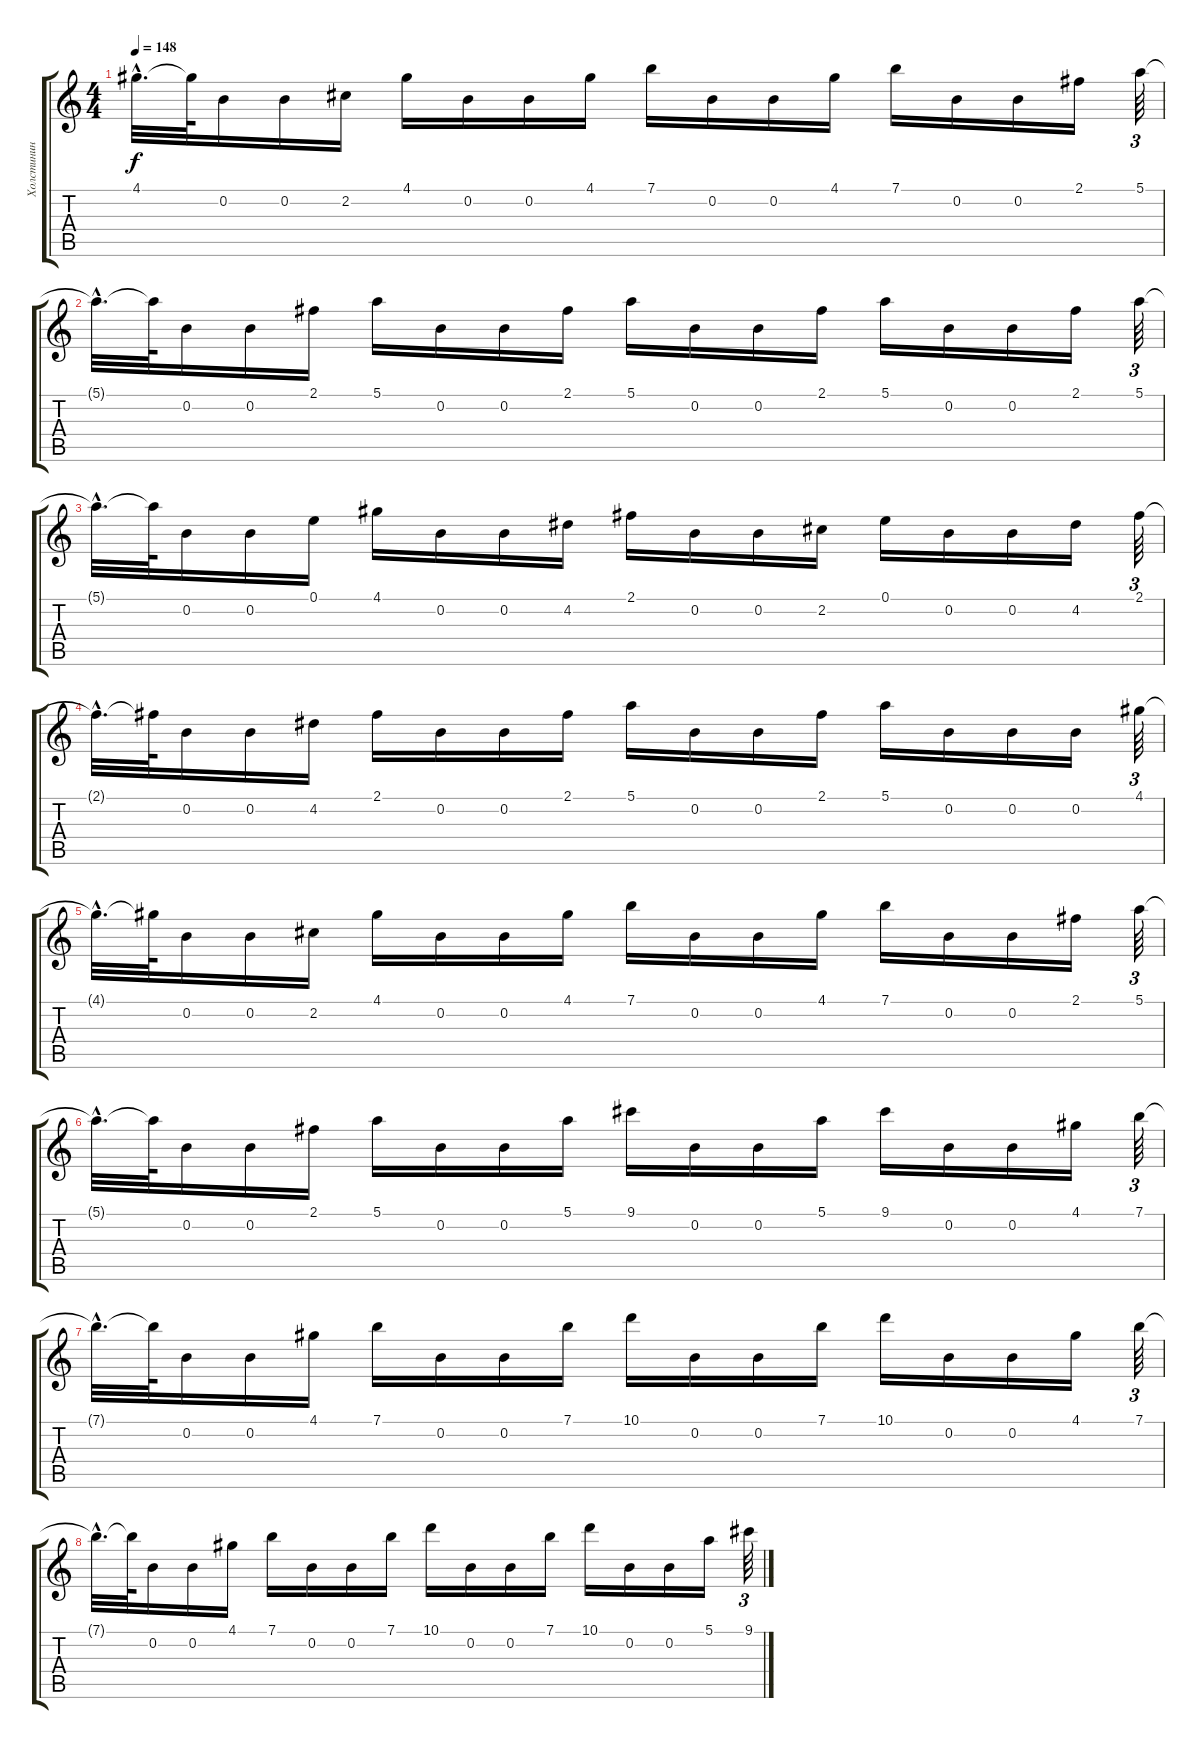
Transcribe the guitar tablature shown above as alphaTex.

\track ("Холстинин" "Холстинин") {instrument distortionguitar}
\staff {score tabs}
\tuning (E4 B3 G3 D3 A2 E2) {hide}
\ts (4 4)
\tempo 148
\clef g2
\ks c
4.1{hac t}.32{d dy f} 4.1{t}.64 0.2.16 0.2.16 2.2.16 4.1.16 0.2.16 0.2.16 4.1.16 7.1.16 0.2.16 0.2.16 4.1.16 7.1.16 0.2.16 0.2.16 2.1.16 5.1.64{tu (3 2)} |
5.1{hac t}.32{d} 5.1{t}.64 0.2.16 0.2.16 2.1.16 5.1.16 0.2.16 0.2.16 2.1.16 5.1.16 0.2.16 0.2.16 2.1.16 5.1.16 0.2.16 0.2.16 2.1.16 5.1.64{tu (3 2)} |
5.1{hac t}.32{d} 5.1{t}.64 0.2.16 0.2.16 0.1.16 4.1.16 0.2.16 0.2.16 4.2.16 2.1.16 0.2.16 0.2.16 2.2.16 0.1.16 0.2.16 0.2.16 4.2.16 2.1.64{tu (3 2)} |
2.1{hac t}.32{d} 2.1{t}.64 0.2.16 0.2.16 4.2.16 2.1.16 0.2.16 0.2.16 2.1.16 5.1.16 0.2.16 0.2.16 2.1.16 5.1.16 0.2.16 0.2.16 0.2.16 4.1.64{tu (3 2)} |
4.1{hac t}.32{d} 4.1{t}.64 0.2.16 0.2.16 2.2.16 4.1.16 0.2.16 0.2.16 4.1.16 7.1.16 0.2.16 0.2.16 4.1.16 7.1.16 0.2.16 0.2.16 2.1.16 5.1.64{tu (3 2)} |
5.1{hac t}.32{d} 5.1{t}.64 0.2.16 0.2.16 2.1.16 5.1.16 0.2.16 0.2.16 5.1.16 9.1.16 0.2.16 0.2.16 5.1.16 9.1.16 0.2.16 0.2.16 4.1.16 7.1.64{tu (3 2)} |
7.1{hac t}.32{d} 7.1{t}.64 0.2.16 0.2.16 4.1.16 7.1.16 0.2.16 0.2.16 7.1.16 10.1.16 0.2.16 0.2.16 7.1.16 10.1.16 0.2.16 0.2.16 4.1.16 7.1.64{tu (3 2)} |
7.1{hac t}.32{d} 7.1{t}.64 0.2.16 0.2.16 4.1.16 7.1.16 0.2.16 0.2.16 7.1.16 10.1.16 0.2.16 0.2.16 7.1.16 10.1.16 0.2.16 0.2.16 5.1.16 9.1.64{tu (3 2)}
